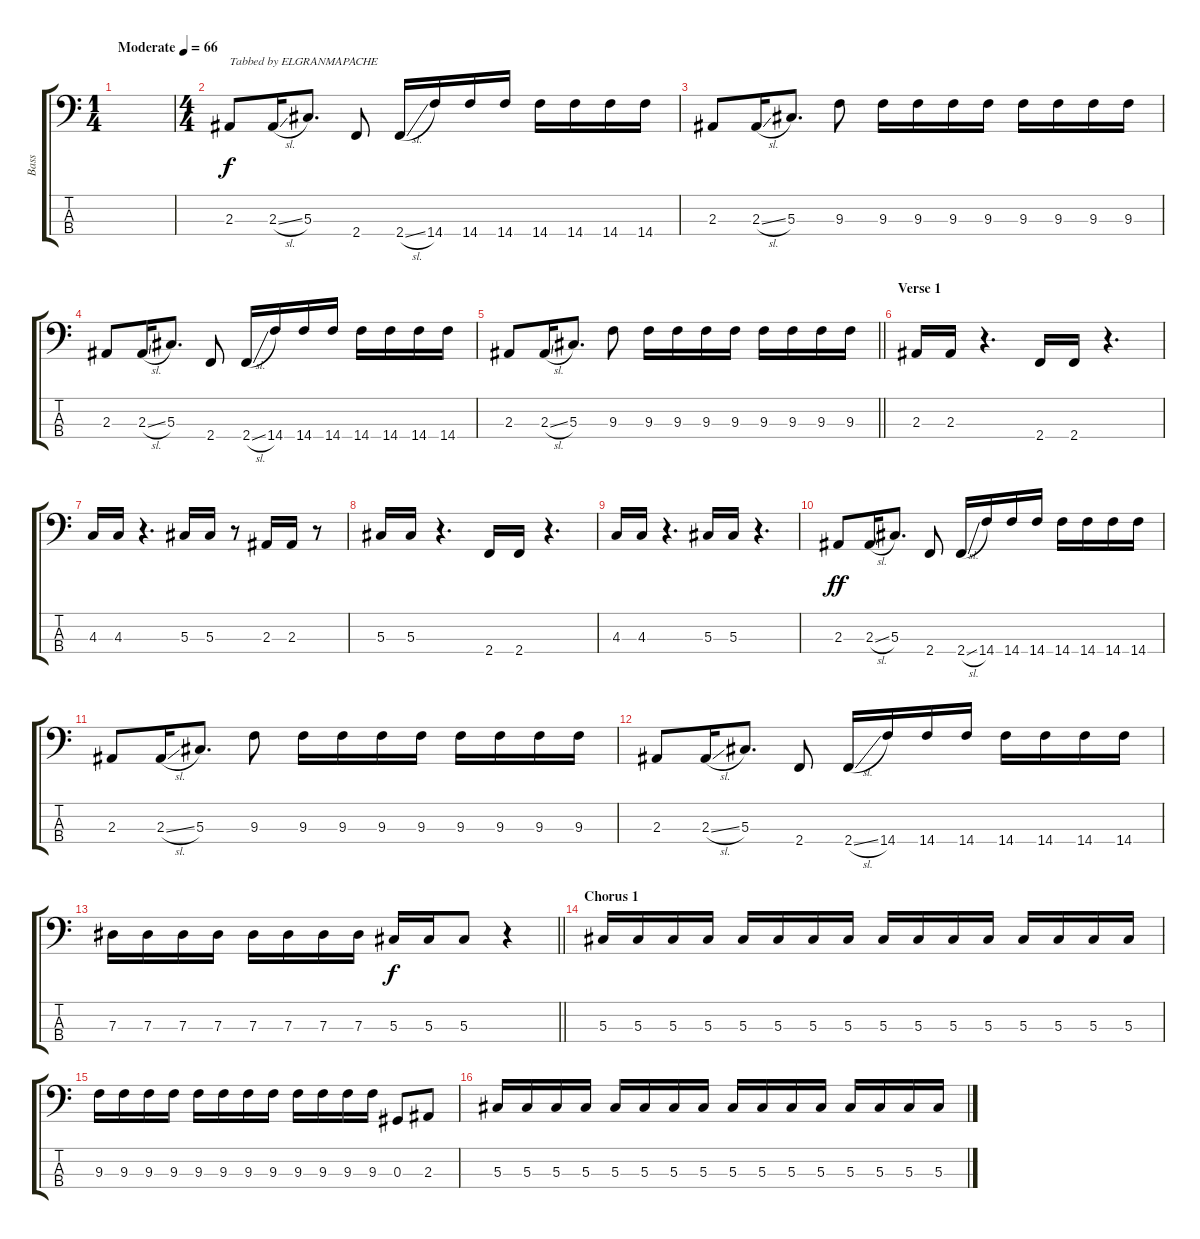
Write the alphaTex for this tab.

\track ("Bass" "Bass") {instrument electricbassfinger}
\staff {score tabs}
\tuning (Gb2 Db2 Ab1 Eb1) {hide}
\ts (1 4)
\tempo (66 "Moderate")
\clef f4
\ks c
|
\ts (4 4)
2.3.8{txt "Tabbed by ELGRANMAPACHE"} 2.3{sl}.16 5.3.8{d} 2.4.8 2.4{sl}.16 14.4.16 14.4.16 14.4.16 14.4.16 14.4.16 14.4.16 14.4.16 |
2.3.8 2.3{sl}.16 5.3.8{d} 9.3.8 9.3.16 9.3.16 9.3.16 9.3.16 9.3.16 9.3.16 9.3.16 9.3.16 |
2.3.8 2.3{sl}.16 5.3.8{d} 2.4.8 2.4{sl}.16 14.4.16 14.4.16 14.4.16 14.4.16 14.4.16 14.4.16 14.4.16 |
\barLineRight lightlight
2.3.8 2.3{sl}.16 5.3.8{d} 9.3.8 9.3.16 9.3.16 9.3.16 9.3.16 9.3.16 9.3.16 9.3.16 9.3.16 |
\section ("" "Verse 1")
2.3.16{dy f} 2.3.16 r.4{d} 2.4.16 2.4.16 r.4{d} |
4.3.16 4.3.16 r.4{d} 5.3.16 5.3.16 r.8 2.3.16 2.3.16 r.8 |
5.3.16 5.3.16 r.4{d} 2.4.16 2.4.16 r.4{d} |
4.3.16 4.3.16 r.4{d} 5.3.16 5.3.16 r.4{d} |
2.3.8{dy ff} 2.3{sl}.16 5.3.8{d} 2.4.8 2.4{sl}.16 14.4.16 14.4.16 14.4.16 14.4.16 14.4.16 14.4.16 14.4.16 |
2.3.8 2.3{sl}.16 5.3.8{d} 9.3.8 9.3.16 9.3.16 9.3.16 9.3.16 9.3.16 9.3.16 9.3.16 9.3.16 |
2.3.8 2.3{sl}.16 5.3.8{d} 2.4.8 2.4{sl}.16 14.4.16 14.4.16 14.4.16 14.4.16 14.4.16 14.4.16 14.4.16 |
\barLineRight lightlight
7.3.16 7.3.16 7.3.16 7.3.16 7.3.16 7.3.16 7.3.16 7.3.16 5.3.16{dy f} 5.3.16 5.3.8 r.4 |
\section ("" "Chorus 1")
5.3.16 5.3.16 5.3.16 5.3.16 5.3.16 5.3.16 5.3.16 5.3.16 5.3.16 5.3.16 5.3.16 5.3.16 5.3.16 5.3.16 5.3.16 5.3.16 |
9.3.16 9.3.16 9.3.16 9.3.16 9.3.16 9.3.16 9.3.16 9.3.16 9.3.16 9.3.16 9.3.16 9.3.16 0.3.8 2.3.8 |
5.3.16 5.3.16 5.3.16 5.3.16 5.3.16 5.3.16 5.3.16 5.3.16 5.3.16 5.3.16 5.3.16 5.3.16 5.3.16 5.3.16 5.3.16 5.3.16
